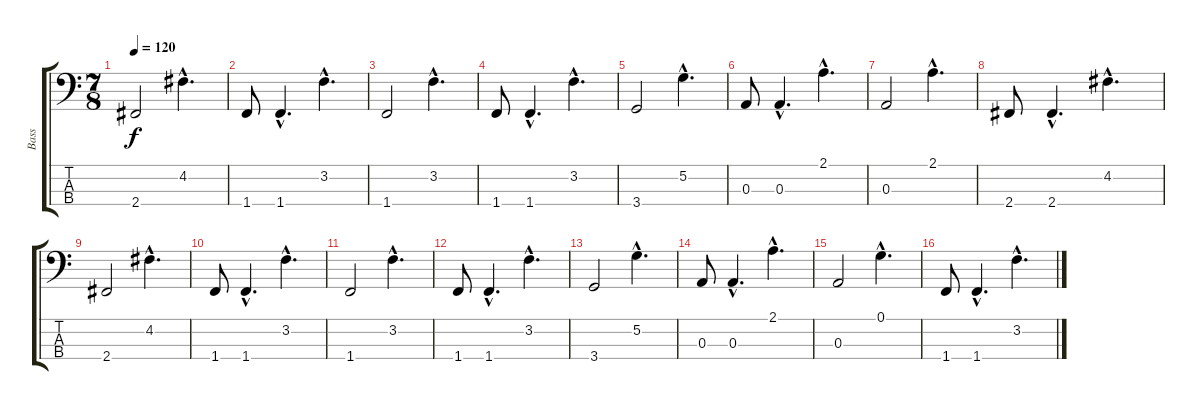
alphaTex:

\track ("Bass" "Bass") {instrument electricbassfinger}
\staff {score tabs}
\tuning (G2 D2 A1 E1) {hide}
\ts (7 8)
\tempo 120
\clef f4
\ks c
2.4.2{dy f} 4.2{hac}.4{d} |
1.4.8 1.4{hac}.4{d} 3.2{hac}.4{d} |
1.4.2 3.2{hac}.4{d} |
1.4.8 1.4{hac}.4{d} 3.2{hac}.4{d} |
3.4.2 5.2{hac}.4{d} |
0.3.8 0.3{hac}.4{d} 2.1{hac}.4{d} |
0.3.2 2.1{hac}.4{d} |
2.4.8 2.4{hac}.4{d} 4.2{hac}.4{d} |
2.4.2 4.2{hac}.4{d} |
1.4.8 1.4{hac}.4{d} 3.2{hac}.4{d} |
1.4.2 3.2{hac}.4{d} |
1.4.8 1.4{hac}.4{d} 3.2{hac}.4{d} |
3.4.2 5.2{hac}.4{d} |
0.3.8 0.3{hac}.4{d} 2.1{hac}.4{d} |
0.3.2 0.1{hac}.4{d} |
1.4.8 1.4{hac}.4{d} 3.2{hac}.4{d}
